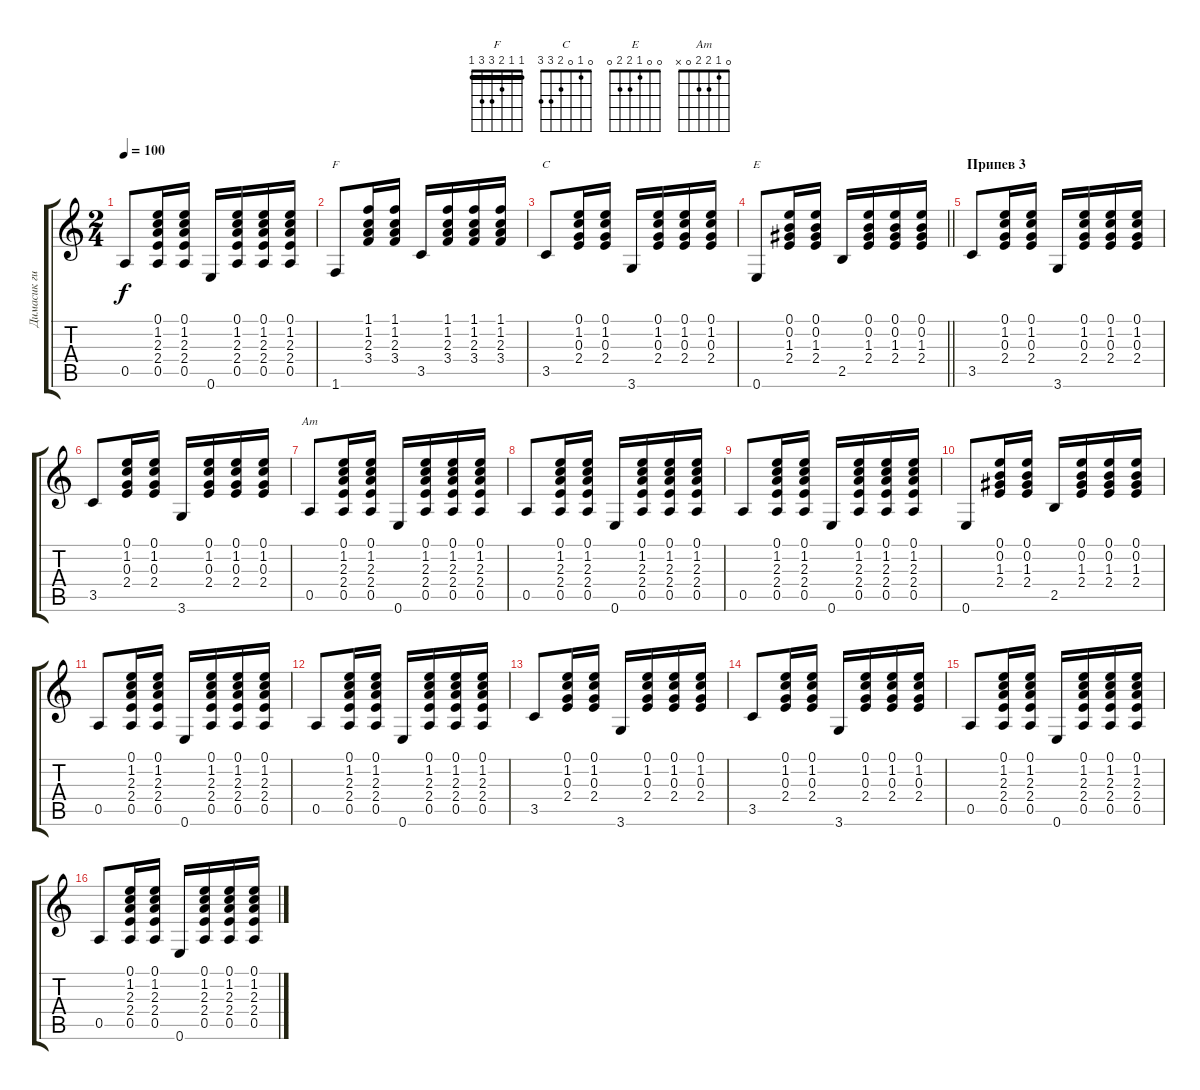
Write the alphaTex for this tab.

\track ("Димасик гитара" "Димасик ги") {instrument acousticguitarsteel}
\staff {score tabs}
\tuning (E4 B3 G3 D3 A2 E2) {hide}
\chord ("F" 1 1 2 3 3 1) {barre 1}
\chord ("C" 0 1 0 2 3 3)
\chord ("E" 0 0 1 2 2 0)
\chord ("Am" 0 1 2 2 0 x)
\ts (2 4)
\tempo 100
\clef g2
\ks c
0.5.8{dy f} (0.1 1.2 2.3 2.4 0.5).16 (0.1 1.2 2.3 2.4 0.5).16 0.6.16 (0.1 1.2 2.3 2.4 0.5).16 (0.1 1.2 2.3 2.4 0.5).16 (0.1 1.2 2.3 2.4 0.5).16 |
1.6.8{ch "F"} (1.1 1.2 2.3 3.4).16 (1.1 1.2 2.3 3.4).16 3.5.16 (1.1 1.2 2.3 3.4).16 (1.1 1.2 2.3 3.4).16 (1.1 1.2 2.3 3.4).16 |
3.5.8{ch "C"} (0.1 1.2 0.3 2.4).16 (0.1 1.2 0.3 2.4).16 3.6.16 (0.1 1.2 0.3 2.4).16 (0.1 1.2 0.3 2.4).16 (0.1 1.2 0.3 2.4).16 |
\barLineRight lightlight
0.6.8{ch "E"} (0.1 0.2 1.3 2.4).16 (0.1 0.2 1.3 2.4).16 2.5.16 (0.1 0.2 1.3 2.4).16 (0.1 0.2 1.3 2.4).16 (0.1 0.2 1.3 2.4).16 |
\section ("" "Припев 3")
3.5.8 (0.1 1.2 0.3 2.4).16 (0.1 1.2 0.3 2.4).16 3.6.16 (0.1 1.2 0.3 2.4).16 (0.1 1.2 0.3 2.4).16 (0.1 1.2 0.3 2.4).16 |
3.5.8 (0.1 1.2 0.3 2.4).16 (0.1 1.2 0.3 2.4).16 3.6.16 (0.1 1.2 0.3 2.4).16 (0.1 1.2 0.3 2.4).16 (0.1 1.2 0.3 2.4).16 |
0.5.8{ch "Am"} (0.1 1.2 2.3 2.4 0.5).16 (0.1 1.2 2.3 2.4 0.5).16 0.6.16 (0.1 1.2 2.3 2.4 0.5).16 (0.1 1.2 2.3 2.4 0.5).16 (0.1 1.2 2.3 2.4 0.5).16 |
0.5.8 (0.1 1.2 2.3 2.4 0.5).16 (0.1 1.2 2.3 2.4 0.5).16 0.6.16 (0.1 1.2 2.3 2.4 0.5).16 (0.1 1.2 2.3 2.4 0.5).16 (0.1 1.2 2.3 2.4 0.5).16 |
0.5.8 (0.1 1.2 2.3 2.4 0.5).16 (0.1 1.2 2.3 2.4 0.5).16 0.6.16 (0.1 1.2 2.3 2.4 0.5).16 (0.1 1.2 2.3 2.4 0.5).16 (0.1 1.2 2.3 2.4 0.5).16 |
0.6.8 (0.1 0.2 1.3 2.4).16 (0.1 0.2 1.3 2.4).16 2.5.16 (0.1 0.2 1.3 2.4).16 (0.1 0.2 1.3 2.4).16 (0.1 0.2 1.3 2.4).16 |
0.5.8 (0.1 1.2 2.3 2.4 0.5).16 (0.1 1.2 2.3 2.4 0.5).16 0.6.16 (0.1 1.2 2.3 2.4 0.5).16 (0.1 1.2 2.3 2.4 0.5).16 (0.1 1.2 2.3 2.4 0.5).16 |
0.5.8 (0.1 1.2 2.3 2.4 0.5).16 (0.1 1.2 2.3 2.4 0.5).16 0.6.16 (0.1 1.2 2.3 2.4 0.5).16 (0.1 1.2 2.3 2.4 0.5).16 (0.1 1.2 2.3 2.4 0.5).16 |
3.5.8 (0.1 1.2 0.3 2.4).16 (0.1 1.2 0.3 2.4).16 3.6.16 (0.1 1.2 0.3 2.4).16 (0.1 1.2 0.3 2.4).16 (0.1 1.2 0.3 2.4).16 |
3.5.8 (0.1 1.2 0.3 2.4).16 (0.1 1.2 0.3 2.4).16 3.6.16 (0.1 1.2 0.3 2.4).16 (0.1 1.2 0.3 2.4).16 (0.1 1.2 0.3 2.4).16 |
0.5.8 (0.1 1.2 2.3 2.4 0.5).16 (0.1 1.2 2.3 2.4 0.5).16 0.6.16 (0.1 1.2 2.3 2.4 0.5).16 (0.1 1.2 2.3 2.4 0.5).16 (0.1 1.2 2.3 2.4 0.5).16 |
0.5.8 (0.1 1.2 2.3 2.4 0.5).16 (0.1 1.2 2.3 2.4 0.5).16 0.6.16 (0.1 1.2 2.3 2.4 0.5).16 (0.1 1.2 2.3 2.4 0.5).16 (0.1 1.2 2.3 2.4 0.5).16
